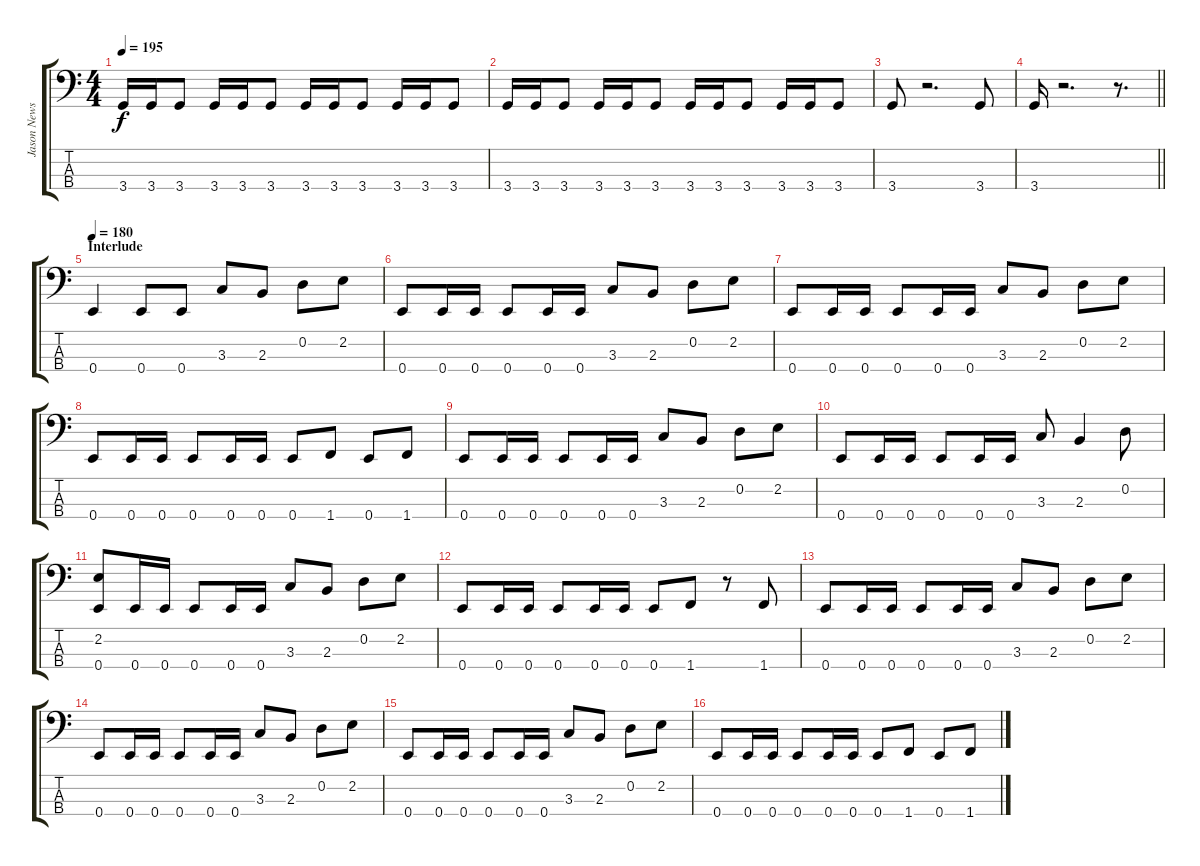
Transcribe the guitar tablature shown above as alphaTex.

\track ("Jason Newsted" "Jason News") {instrument electricbasspick}
\staff {score tabs}
\tuning (G2 D2 A1 E1) {hide}
\ts (4 4)
\tempo 195
\clef f4
\ks c
3.4.16{dy f} 3.4.16 3.4.8 3.4.16 3.4.16 3.4.8 3.4.16 3.4.16 3.4.8 3.4.16 3.4.16 3.4.8 |
3.4.16 3.4.16 3.4.8 3.4.16 3.4.16 3.4.8 3.4.16 3.4.16 3.4.8 3.4.16 3.4.16 3.4.8 |
3.4.8 r.2{d} 3.4.8 |
\barLineRight lightlight
3.4.16 r.2{d} r.8{d} |
\section ("" "Interlude")
\tempo 180
0.4.4 0.4.8 0.4.8 3.3.8 2.3.8 0.2.8 2.2.8 |
0.4.8 0.4.16 0.4.16 0.4.8 0.4.16 0.4.16 3.3.8 2.3.8 0.2.8 2.2.8 |
0.4.8 0.4.16 0.4.16 0.4.8 0.4.16 0.4.16 3.3.8 2.3.8 0.2.8 2.2.8 |
0.4.8 0.4.16 0.4.16 0.4.8 0.4.16 0.4.16 0.4.8 1.4.8 0.4.8 1.4.8 |
0.4.8 0.4.16 0.4.16 0.4.8 0.4.16 0.4.16 3.3.8 2.3.8 0.2.8 2.2.8 |
0.4.8 0.4.16 0.4.16 0.4.8 0.4.16 0.4.16 3.3.8 2.3.4 0.2.8 |
(2.2 0.4).8 0.4.16 0.4.16 0.4.8 0.4.16 0.4.16 3.3.8 2.3.8 0.2.8 2.2.8 |
0.4.8 0.4.16 0.4.16 0.4.8 0.4.16 0.4.16 0.4.8 1.4.8 r.8 1.4.8 |
0.4.8 0.4.16 0.4.16 0.4.8 0.4.16 0.4.16 3.3.8 2.3.8 0.2.8 2.2.8 |
0.4.8 0.4.16 0.4.16 0.4.8 0.4.16 0.4.16 3.3.8 2.3.8 0.2.8 2.2.8 |
0.4.8 0.4.16 0.4.16 0.4.8 0.4.16 0.4.16 3.3.8 2.3.8 0.2.8 2.2.8 |
0.4.8 0.4.16 0.4.16 0.4.8 0.4.16 0.4.16 0.4.8 1.4.8 0.4.8 1.4.8
